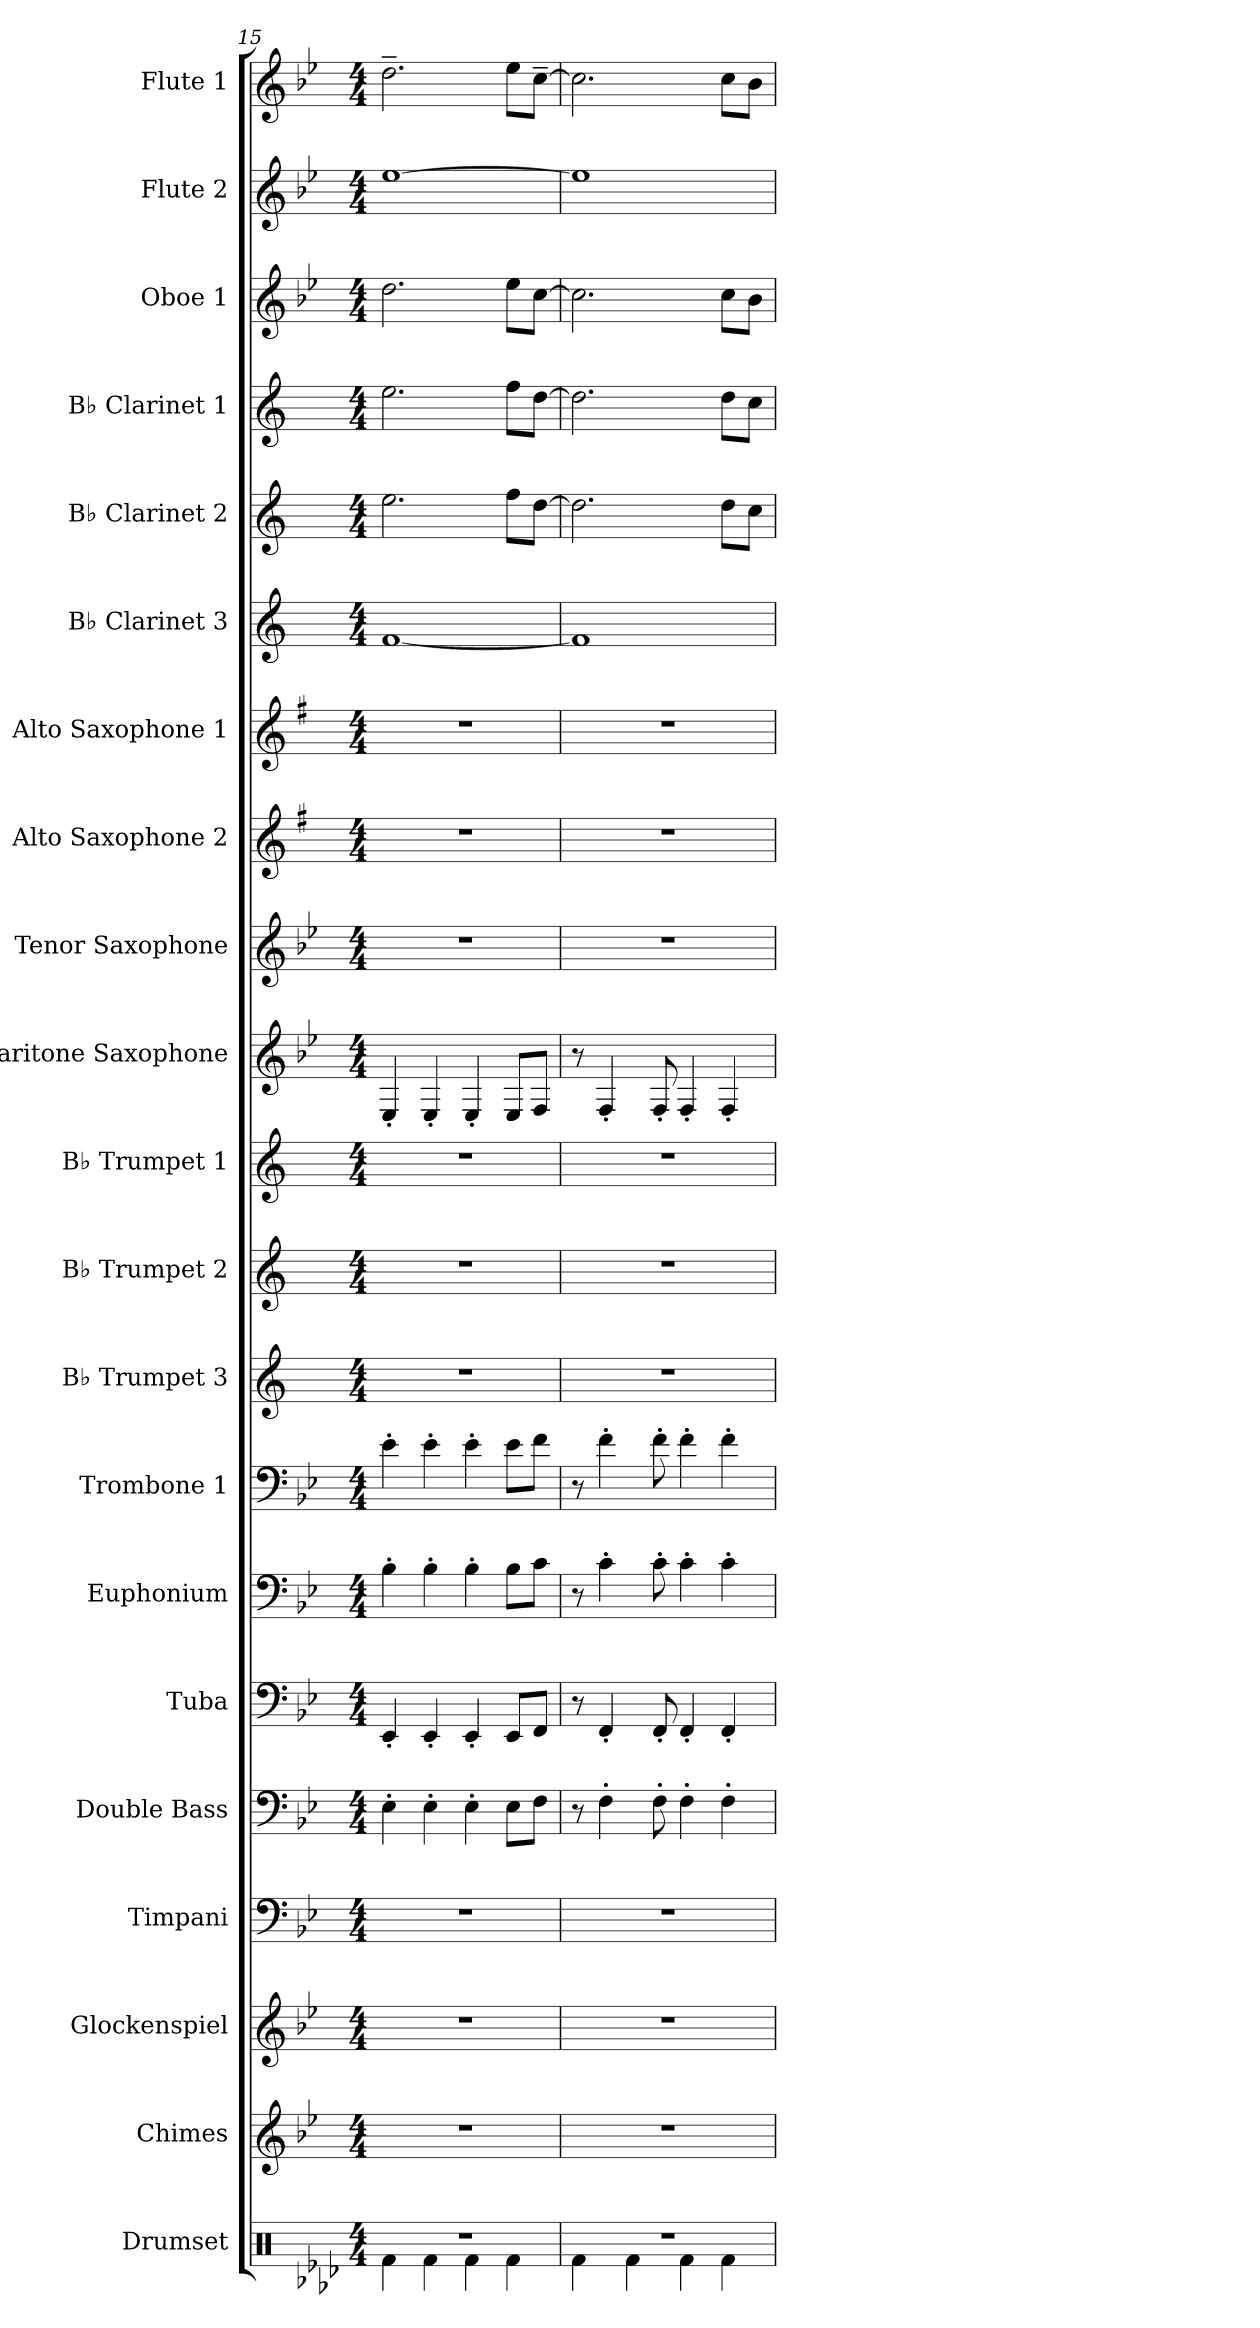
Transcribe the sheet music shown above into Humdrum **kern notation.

**kern	**kern	**kern	**kern	**kern	**kern	**kern	**kern	**kern	**kern	**kern	**kern	**kern	**kern	**kern	**kern	**kern	**kern	**kern	**kern	**kern
*part21	*part20	*part19	*part18	*part17	*part16	*part15	*part14	*part13	*part12	*part11	*part10	*part9	*part8	*part7	*part6	*part5	*part4	*part3	*part2	*part1
*staff21	*staff20	*staff19	*staff18	*staff17	*staff16	*staff15	*staff14	*staff13	*staff12	*staff11	*staff10	*staff9	*staff8	*staff7	*staff6	*staff5	*staff4	*staff3	*staff2	*staff1
*I"Drumset	*I"Chimes	*I"Glockenspiel	*I"Timpani	*I"Double Bass	*I"Tuba	*I"Euphonium	*I"Trombone 1	*I"B♭ Trumpet 3	*I"B♭ Trumpet 2	*I"B♭ Trumpet 1	*I"Baritone Saxophone	*I"Tenor Saxophone	*I"Alto Saxophone 2	*I"Alto Saxophone 1	*I"B♭ Clarinet 3	*I"B♭ Clarinet 2	*I"B♭ Clarinet 1	*I"Oboe 1	*I"Flute 2	*I"Flute 1
*I'D. Set	*I'Cme.	*I'Glk.	*I'Timp.	*I'Db.	*I'Tba.	*I'Euph.	*I'Tbn. 1	*I'B♭ Tpt. 3	*I'B♭ Tpt. 2	*I'B♭ Tpt. 1	*I'Bar. Sax.	*I'T. Sax.	*I'A. Sax. 2	*I'A. Sax. 1	*I'B♭ Cl. 3	*I'B♭ Cl. 2	*I'B♭ Cl. 1	*I'Ob. 1	*I'Fl. 2	*I'Fl. 1
*clefX	*clefG2	*clefG2	*clefF4	*clefF4	*clefF4	*clefF4	*clefF4	*clefG2	*clefG2	*clefG2	*clefG2	*clefG2	*clefG2	*clefG2	*clefG2	*clefG2	*clefG2	*clefG2	*clefG2	*clefG2
*	*	*ITrd-14c-24	*	*ITrd7c12	*	*	*	*ITrd1c2	*ITrd1c2	*ITrd1c2	*ITrd12c21	*ITrd8c14	*ITrd5c9	*ITrd5c9	*ITrd1c2	*ITrd1c2	*ITrd1c2	*	*	*
*k[b-e-a-d-]	*k[b-e-]	*k[b-e-]	*k[b-e-]	*k[b-e-]	*k[b-e-]	*k[b-e-]	*k[b-e-]	*k[b-e-]	*k[b-e-]	*k[b-e-]	*k[b-e-]	*k[b-e-]	*k[b-e-]	*k[b-e-]	*k[b-e-]	*k[b-e-]	*k[b-e-]	*k[b-e-]	*k[b-e-]	*k[b-e-]
*M4/4	*M4/4	*M4/4	*M4/4	*M4/4	*M4/4	*M4/4	*M4/4	*M4/4	*M4/4	*M4/4	*M4/4	*M4/4	*M4/4	*M4/4	*M4/4	*M4/4	*M4/4	*M4/4	*M4/4	*M4/4
=15	=15	=15	=15	=15	=15	=15	=15	=15	=15	=15	=15	=15	=15	=15	=15	=15	=15	=15	=15	=15
*^	*	*	*	*	*	*	*	*	*	*	*	*	*	*	*	*	*	*	*	*
1r	4Rf\	1r	1r	1r	4EE-'\	4EE-'/	4B-'\	4e-'\	1r	1r	1r	4EE-'/	1r	1r	1r	[1e-	2.dd\	2.dd\	2.dd\	[1ee-	2.dd~\
.	4Rf\	.	.	.	4EE-'\	4EE-'/	4B-'\	4e-'\	.	.	.	4EE-'/	.	.	.	.	.	.	.	.	.
.	4Rf\	.	.	.	4EE-'\	4EE-'/	4B-'\	4e-'\	.	.	.	4EE-'/	.	.	.	.	.	.	.	.	.
.	4Rf\	.	.	.	8EE-\L	8EE-/L	8B-\L	8e-\L	.	.	.	8EE-/L	.	.	.	.	8ee-\L	8ee-\L	8ee-\L	.	8ee-\L
.	.	.	.	.	8FF\J	8FF/J	8c\J	8f\J	.	.	.	8FF/J	.	.	.	.	[8cc\J	[8cc\J	[8cc\J	.	[8cc~\J
=16	=16	=16	=16	=16	=16	=16	=16	=16	=16	=16	=16	=16	=16	=16	=16	=16	=16	=16	=16	=16	=16
1r	4Rf\	1r	1r	1r	8r	8r	8r	8r	1r	1r	1r	8r	1r	1r	1r	1e-]	2.cc\]	2.cc\]	2.cc\]	1ee-]	2.cc\]
.	.	.	.	.	4FF'\	4FF'/	4c'\	4f'\	.	.	.	4FF'/	.	.	.	.	.	.	.	.	.
.	4Rf\	.	.	.	.	.	.	.	.	.	.	.	.	.	.	.	.	.	.	.	.
.	.	.	.	.	8FF'\	8FF'/	8c'\	8f'\	.	.	.	8FF'/	.	.	.	.	.	.	.	.	.
.	4Rf\	.	.	.	4FF'\	4FF'/	4c'\	4f'\	.	.	.	4FF'/	.	.	.	.	.	.	.	.	.
.	4Rf\	.	.	.	4FF'\	4FF'/	4c'\	4f'\	.	.	.	4FF'/	.	.	.	.	8cc\L	8cc\L	8cc\L	.	8cc\L
.	.	.	.	.	.	.	.	.	.	.	.	.	.	.	.	.	8b-\J	8b-\J	8b-\J	.	8b-\J
*v	*v	*	*	*	*	*	*	*	*	*	*	*	*	*	*	*	*	*	*	*	*
=	=	=	=	=	=	=	=	=	=	=	=	=	=	=	=	=	=	=	=	=
*-	*-	*-	*-	*-	*-	*-	*-	*-	*-	*-	*-	*-	*-	*-	*-	*-	*-	*-	*-	*-
